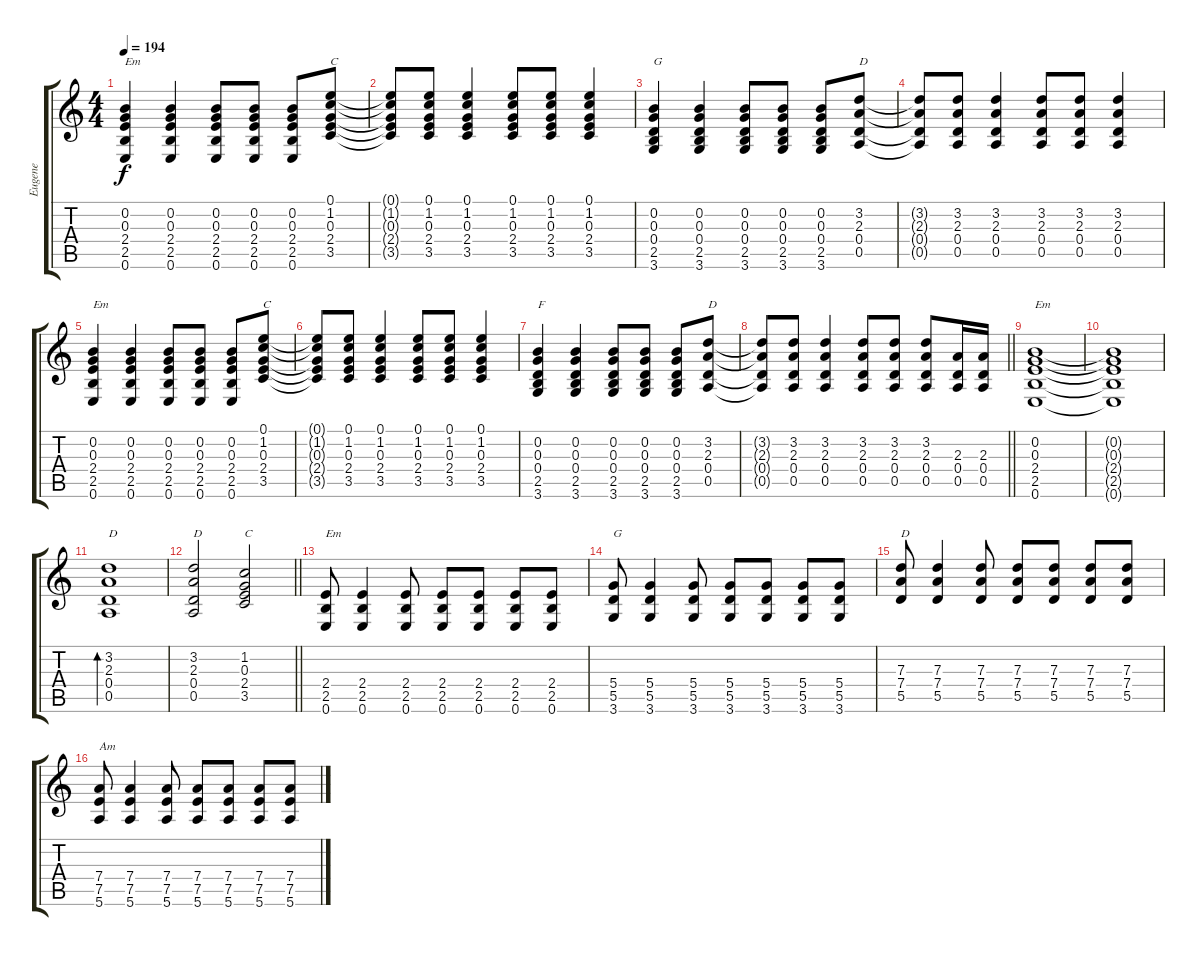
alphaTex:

\track ("Eugene" "Eugene") {instrument acousticguitarsteel}
\staff {score tabs}
\tuning (E4 B3 G3 D3 A2 E2) {hide}
\ts (4 4)
\tempo 194
\clef g2
\ks c
(0.2 0.3 2.4 2.5 0.6).4{txt "Em" dy f} (0.2 0.3 2.4 2.5 0.6).4 (0.2 0.3 2.4 2.5 0.6).8 (0.2 0.3 2.4 2.5 0.6).8 (0.2 0.3 2.4 2.5 0.6).8 (0.1 1.2 0.3 2.4 3.5).8{txt "C"} |
(0.1{t} 1.2{t} 0.3{t} 2.4{t} 3.5{t}).8 (0.1 1.2 0.3 2.4 3.5).8 (0.1 1.2 0.3 2.4 3.5).4 (0.1 1.2 0.3 2.4 3.5).8 (0.1 1.2 0.3 2.4 3.5).8 (0.1 1.2 0.3 2.4 3.5).4 |
(0.2 0.3 0.4 2.5 3.6).4{txt "G"} (0.2 0.3 0.4 2.5 3.6).4 (0.2 0.3 0.4 2.5 3.6).8 (0.2 0.3 0.4 2.5 3.6).8 (0.2 0.3 0.4 2.5 3.6).8 (3.2 2.3 0.4 0.5).8{txt "D"} |
(3.2{t} 2.3{t} 0.4{t} 0.5{t}).8 (3.2 2.3 0.4 0.5).8 (3.2 2.3 0.4 0.5).4 (3.2 2.3 0.4 0.5).8 (3.2 2.3 0.4 0.5).8 (3.2 2.3 0.4 0.5).4 |
(0.2 0.3 2.4 2.5 0.6).4{txt "Em"} (0.2 0.3 2.4 2.5 0.6).4 (0.2 0.3 2.4 2.5 0.6).8 (0.2 0.3 2.4 2.5 0.6).8 (0.2 0.3 2.4 2.5 0.6).8 (0.1 1.2 0.3 2.4 3.5).8{txt "C"} |
(0.1{t} 1.2{t} 0.3{t} 2.4{t} 3.5{t}).8 (0.1 1.2 0.3 2.4 3.5).8 (0.1 1.2 0.3 2.4 3.5).4 (0.1 1.2 0.3 2.4 3.5).8 (0.1 1.2 0.3 2.4 3.5).8 (0.1 1.2 0.3 2.4 3.5).4 |
(0.2 0.3 0.4 2.5 3.6).4{txt "F"} (0.2 0.3 0.4 2.5 3.6).4 (0.2 0.3 0.4 2.5 3.6).8 (0.2 0.3 0.4 2.5 3.6).8 (0.2 0.3 0.4 2.5 3.6).8 (3.2 2.3 0.4 0.5).8{txt "D"} |
\barLineRight lightlight
(3.2{t} 2.3{t} 0.4{t} 0.5{t}).8 (3.2 2.3 0.4 0.5).8 (3.2 2.3 0.4 0.5).4 (3.2 2.3 0.4 0.5).8 (3.2 2.3 0.4 0.5).8 (3.2 2.3 0.4 0.5).8 (2.3 0.4 0.5).16 (2.3 0.4 0.5).16 |
\section ("" "")
(0.2 0.3 2.4 2.5 0.6).1{txt "Em"} |
(0.2{t} 0.3{t} 2.4{t} 2.5{t} 0.6{t}).1 |
(3.2 2.3 0.4 0.5).1{bd 240 txt "D"} |
\barLineRight lightlight
(3.2 2.3 0.4 0.5).2{txt "D"} (1.2 0.3 2.4 3.5).2{txt "C"} |
\section ("" "")
(2.4 2.5 0.6).8{txt "Em"} (2.4 2.5 0.6).4 (2.4 2.5 0.6).8 (2.4 2.5 0.6).8 (2.4 2.5 0.6).8 (2.4 2.5 0.6).8 (2.4 2.5 0.6).8 |
(5.4 5.5 3.6).8{txt "G"} (5.4 5.5 3.6).4 (5.4 5.5 3.6).8 (5.4 5.5 3.6).8 (5.4 5.5 3.6).8 (5.4 5.5 3.6).8 (5.4 5.5 3.6).8 |
(7.3 7.4 5.5).8{txt "D"} (7.3 7.4 5.5).4 (7.3 7.4 5.5).8 (7.3 7.4 5.5).8 (7.3 7.4 5.5).8 (7.3 7.4 5.5).8 (7.3 7.4 5.5).8 |
(7.4 7.5 5.6).8{txt "Am"} (7.4 7.5 5.6).4 (7.4 7.5 5.6).8 (7.4 7.5 5.6).8 (7.4 7.5 5.6).8 (7.4 7.5 5.6).8 (7.4 7.5 5.6).8
